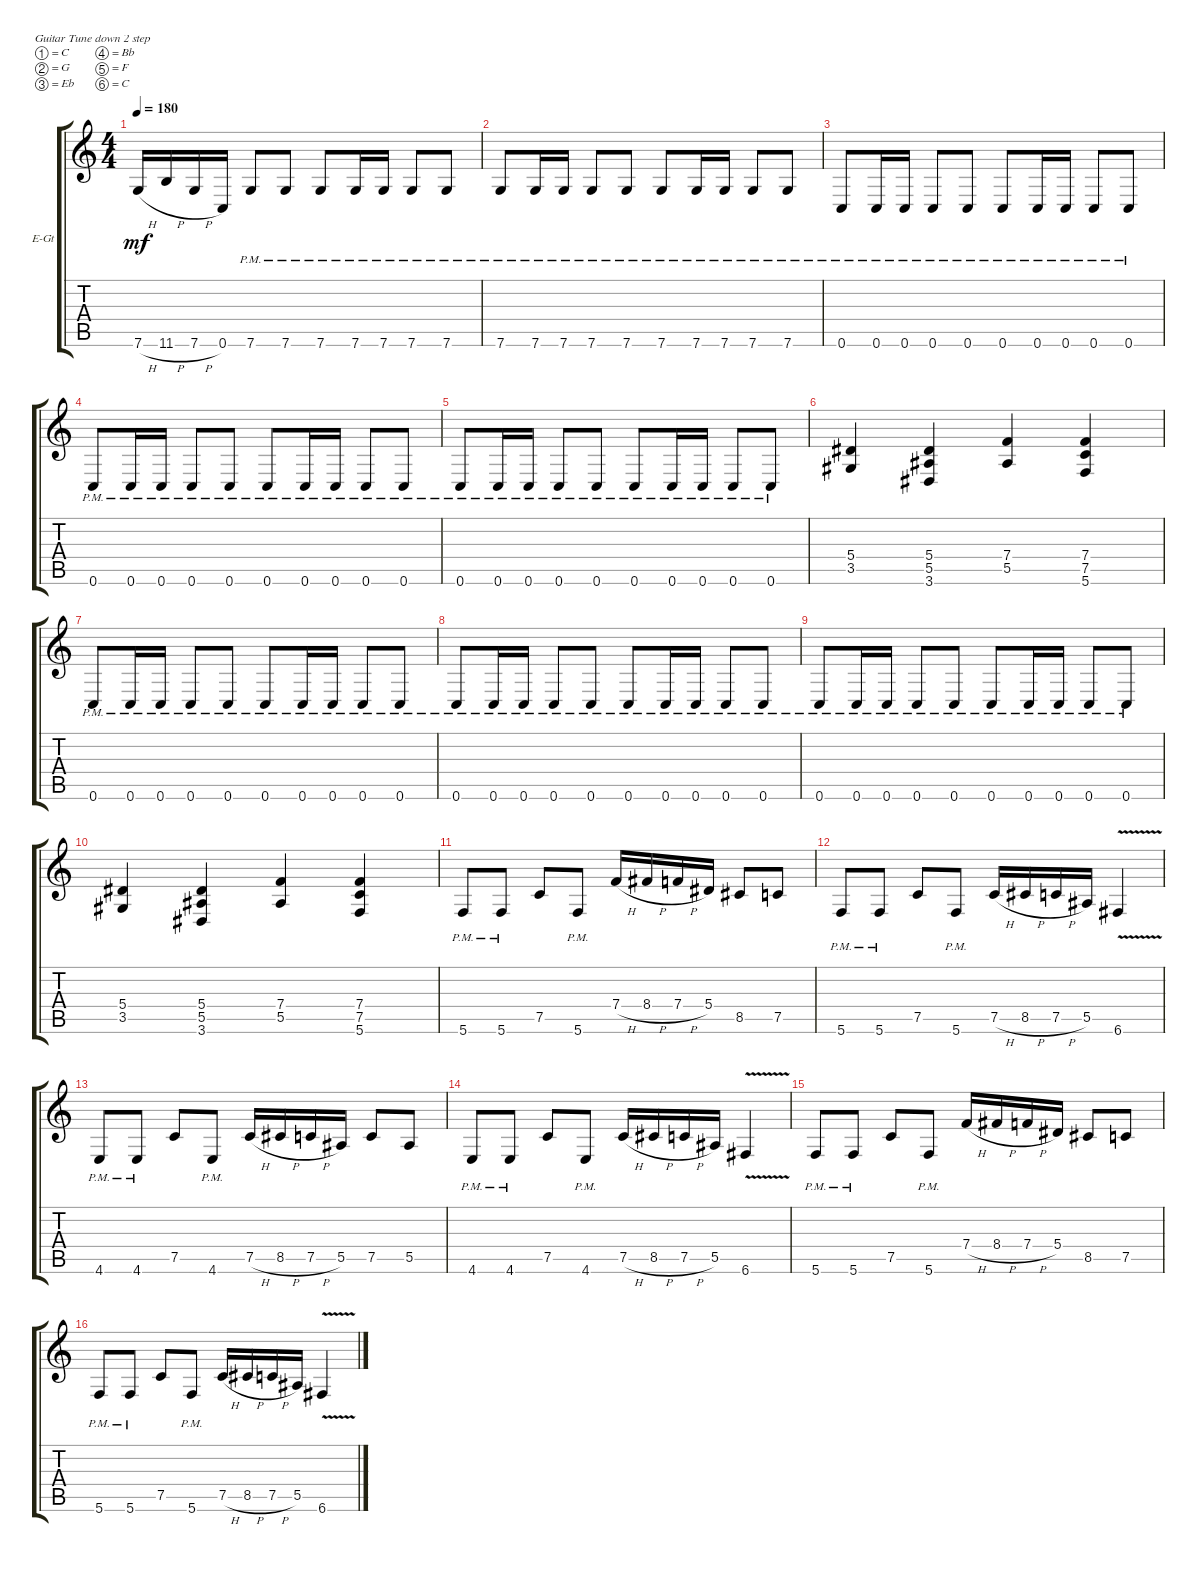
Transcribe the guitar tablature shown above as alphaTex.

\bracketExtendMode groupsimilarinstruments
\firstSystemTrackNameOrientation horizontal
\otherSystemsTrackNameOrientation horizontal
\track ("Gtr1" "E-Gt") {instrument distortionguitar}
\staff {score tabs}
\tuning (C4 G3 Eb3 Bb2 F2 C2)
\ts (4 4)
\tempo 180
\clef g2
\ks c
7.6{h}.16{dy mf} 11.6{h}.16 7.6{h}.16 0.6.16 7.6{pm}.8 7.6{pm}.8 7.6{pm}.8 7.6{pm}.16 7.6{pm}.16 7.6{pm}.8 7.6{pm}.8 |
7.6{pm}.8 7.6{pm}.16 7.6{pm}.16 7.6{pm}.8 7.6{pm}.8 7.6{pm}.8 7.6{pm}.16 7.6{pm}.16 7.6{pm}.8 7.6{pm}.8 |
0.6{pm}.8 0.6{pm}.16 0.6{pm}.16 0.6{pm}.8 0.6{pm}.8 0.6{pm}.8 0.6{pm}.16 0.6{pm}.16 0.6{pm}.8 0.6{pm}.8 |
0.6{pm}.8 0.6{pm}.16 0.6{pm}.16 0.6{pm}.8 0.6{pm}.8 0.6{pm}.8 0.6{pm}.16 0.6{pm}.16 0.6{pm}.8 0.6{pm}.8 |
0.6{pm}.8 0.6{pm}.16 0.6{pm}.16 0.6{pm}.8 0.6{pm}.8 0.6{pm}.8 0.6{pm}.16 0.6{pm}.16 0.6{pm}.8 0.6{pm}.8 |
(3.5 5.4).4 (3.6 5.5 5.4).4 (5.5 7.4).4 (5.6 7.5 7.4).4 |
0.6{pm}.8 0.6{pm}.16 0.6{pm}.16 0.6{pm}.8 0.6{pm}.8 0.6{pm}.8 0.6{pm}.16 0.6{pm}.16 0.6{pm}.8 0.6{pm}.8 |
0.6{pm}.8 0.6{pm}.16 0.6{pm}.16 0.6{pm}.8 0.6{pm}.8 0.6{pm}.8 0.6{pm}.16 0.6{pm}.16 0.6{pm}.8 0.6{pm}.8 |
0.6{pm}.8 0.6{pm}.16 0.6{pm}.16 0.6{pm}.8 0.6{pm}.8 0.6{pm}.8 0.6{pm}.16 0.6{pm}.16 0.6{pm}.8 0.6{pm}.8 |
(3.5 5.4).4 (3.6 5.5 5.4).4 (5.5 7.4).4 (5.6 7.5 7.4).4 |
5.6{pm}.8 5.6{pm}.8 7.5.8 5.6{pm}.8 7.4{h}.16 8.4{h}.16 7.4{h}.16 5.4.16 8.5.8 7.5.8 |
5.6{pm}.8 5.6{pm}.8 7.5.8 5.6{pm}.8 7.5{h}.16 8.5{h}.16 7.5{h}.16 5.5.16 6.6{v}.4 |
4.6{pm}.8 4.6{pm}.8 7.5.8 4.6{pm}.8 7.5{h}.16 8.5{h}.16 7.5{h}.16 5.5.16 7.5.8 5.5.8 |
4.6{pm}.8 4.6{pm}.8 7.5.8 4.6{pm}.8 7.5{h}.16 8.5{h}.16 7.5{h}.16 5.5.16 6.6{v}.4 |
5.6{pm}.8 5.6{pm}.8 7.5.8 5.6{pm}.8 7.4{h}.16 8.4{h}.16 7.4{h}.16 5.4.16 8.5.8 7.5.8 |
5.6{pm}.8 5.6{pm}.8 7.5.8 5.6{pm}.8 7.5{h}.16 8.5{h}.16 7.5{h}.16 5.5.16 6.6{v}.4
